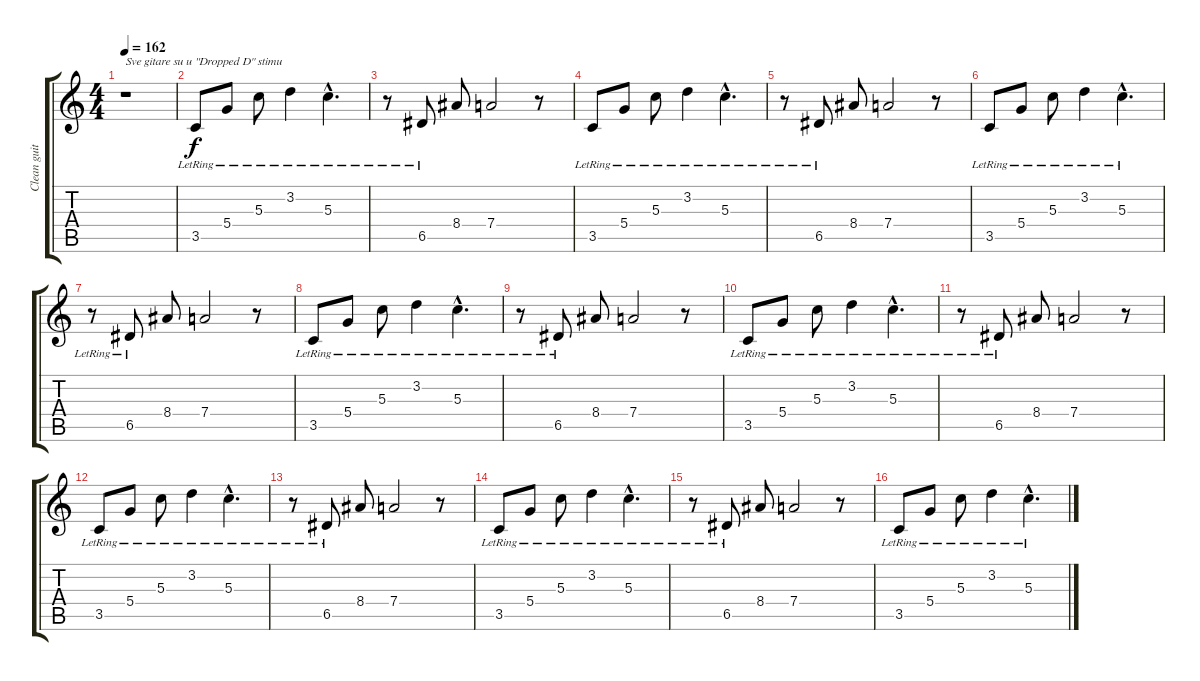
\track ("Clean guitar" "Clean guit") {instrument electricguitarclean}
\staff {score tabs}
\tuning (E4 B3 G3 D3 A2 D2) {hide}
\ts (4 4)
\tempo 162
\clef g2
\ks c
r.1{txt "Sve gitare su u \"Dropped D\" stimu" dy f instrument electricguitarclean} |
3.5{lr}.8 5.4{lr}.8 5.3{lr}.8 3.2{lr}.4 5.3{hac lr}.4{d} |
r.8 6.5{lr}.8 8.4.8 7.4.2 r.8 |
3.5{lr}.8 5.4{lr}.8 5.3{lr}.8 3.2{lr}.4 5.3{hac lr}.4{d} |
r.8 6.5{lr}.8 8.4.8 7.4.2 r.8 |
3.5{lr}.8 5.4{lr}.8 5.3{lr}.8 3.2{lr}.4 5.3{hac lr}.4{d} |
r.8 6.5{lr}.8 8.4.8 7.4.2 r.8 |
3.5{lr}.8 5.4{lr}.8 5.3{lr}.8 3.2{lr}.4 5.3{hac lr}.4{d} |
r.8 6.5{lr}.8 8.4.8 7.4.2 r.8 |
3.5{lr}.8 5.4{lr}.8 5.3{lr}.8 3.2{lr}.4 5.3{hac lr}.4{d} |
r.8 6.5{lr}.8 8.4.8 7.4.2 r.8 |
3.5{lr}.8 5.4{lr}.8 5.3{lr}.8 3.2{lr}.4 5.3{hac lr}.4{d} |
r.8 6.5{lr}.8 8.4.8 7.4.2 r.8 |
3.5{lr}.8 5.4{lr}.8 5.3{lr}.8 3.2{lr}.4 5.3{hac lr}.4{d} |
r.8 6.5{lr}.8 8.4.8 7.4.2 r.8 |
3.5{lr}.8 5.4{lr}.8 5.3{lr}.8 3.2{lr}.4 5.3{hac lr}.4{d}
